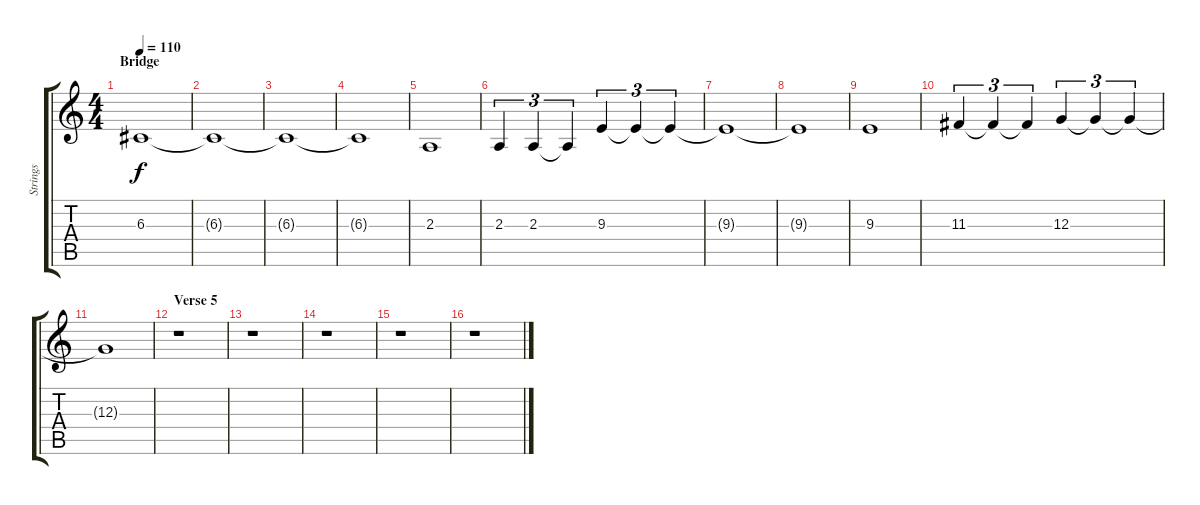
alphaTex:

\track ("Strings" "Strings") {instrument stringensemble1}
\staff {score tabs}
\tuning (E4 B3 G3 D3 A2 E2) {hide}
\ts (4 4)
\section ("" "Bridge")
\tempo 110
\clef g2
\ks c
6.3.1{dy f} |
6.3{t}.1 |
6.3{t}.1 |
6.3{t}.1 |
2.3.1 |
2.3.4{tu (3 2)} 2.3.4{tu (3 2)} 2.3{t}.4{tu (3 2)} 9.3.4{tu (3 2)} 9.3{t}.4{tu (3 2)} 9.3{t}.4{tu (3 2)} |
9.3{t}.1 |
9.3{t}.1 |
9.3.1 |
11.3.4{tu (3 2)} 11.3{t}.4{tu (3 2)} 11.3{t}.4{tu (3 2)} 12.3.4{tu (3 2)} 12.3{t}.4{tu (3 2)} 12.3{t}.4{tu (3 2)} |
12.3{t}.1 |
\section ("" "Verse 5")
r.1 |
r.1 |
r.1 |
r.1 |
r.1
